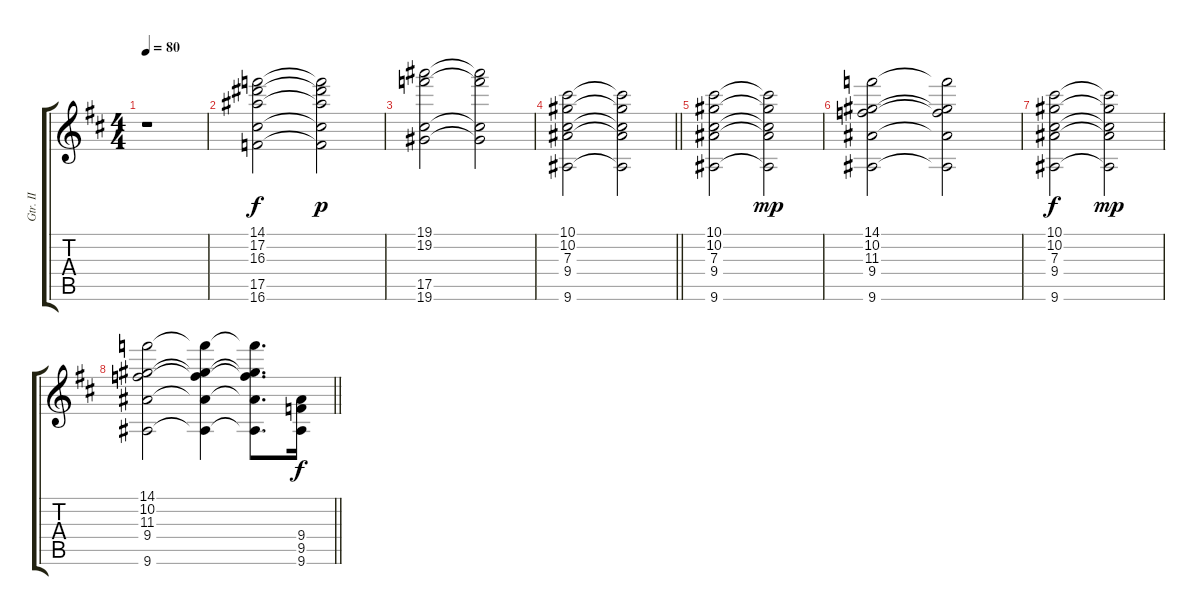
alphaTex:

\track ("Gtr. II" "Gtr. II") {instrument overdrivenguitar}
\staff {score tabs}
\tuning (Eb4 Bb3 Gb3 Db3 Ab2 Db2) {hide}
\ts (4 4)
\tempo 80
\clef g2
\ks d
r.1{dy f instrument overdrivenguitar} |
(14.1 17.2 16.3 17.5 16.6).2 (14.1{t} 17.2{t} 16.3{t} 17.5{t} 16.6{t}).2{dy p} |
(19.1 19.2 17.5 19.6).2 (19.1{t} 19.2{t} 17.5{t} 19.6{t}).2 |
\barLineRight lightlight
(10.1 10.2 7.3 9.4 9.6).2 (10.1{t} 10.2{t} 7.3{t} 9.4{t} 9.6{t}).2 |
(10.1 10.2 7.3 9.4 9.6).2 (10.1{t} 10.2{t} 7.3{t} 9.4{t} 9.6{t}).2{dy mp} |
(14.1 10.2 11.3 9.4 9.6).2 (14.1{t} 10.2{t} 11.3{t} 9.4{t} 9.6{t}).2 |
(10.1 10.2 7.3 9.4 9.6).2{dy f} (10.1{t} 10.2{t} 7.3{t} 9.4{t} 9.6{t}).2{dy mp} |
\barLineRight lightlight
(14.1 10.2 11.3 9.4 9.6).2 (14.1{t} 10.2{t} 11.3{t} 9.4{t} 9.6{t}).4 (14.1{t} 10.2{t} 11.3{t} 9.4{t} 9.6{t}).8{d} (9.4 9.5 9.6).16{dy f}
